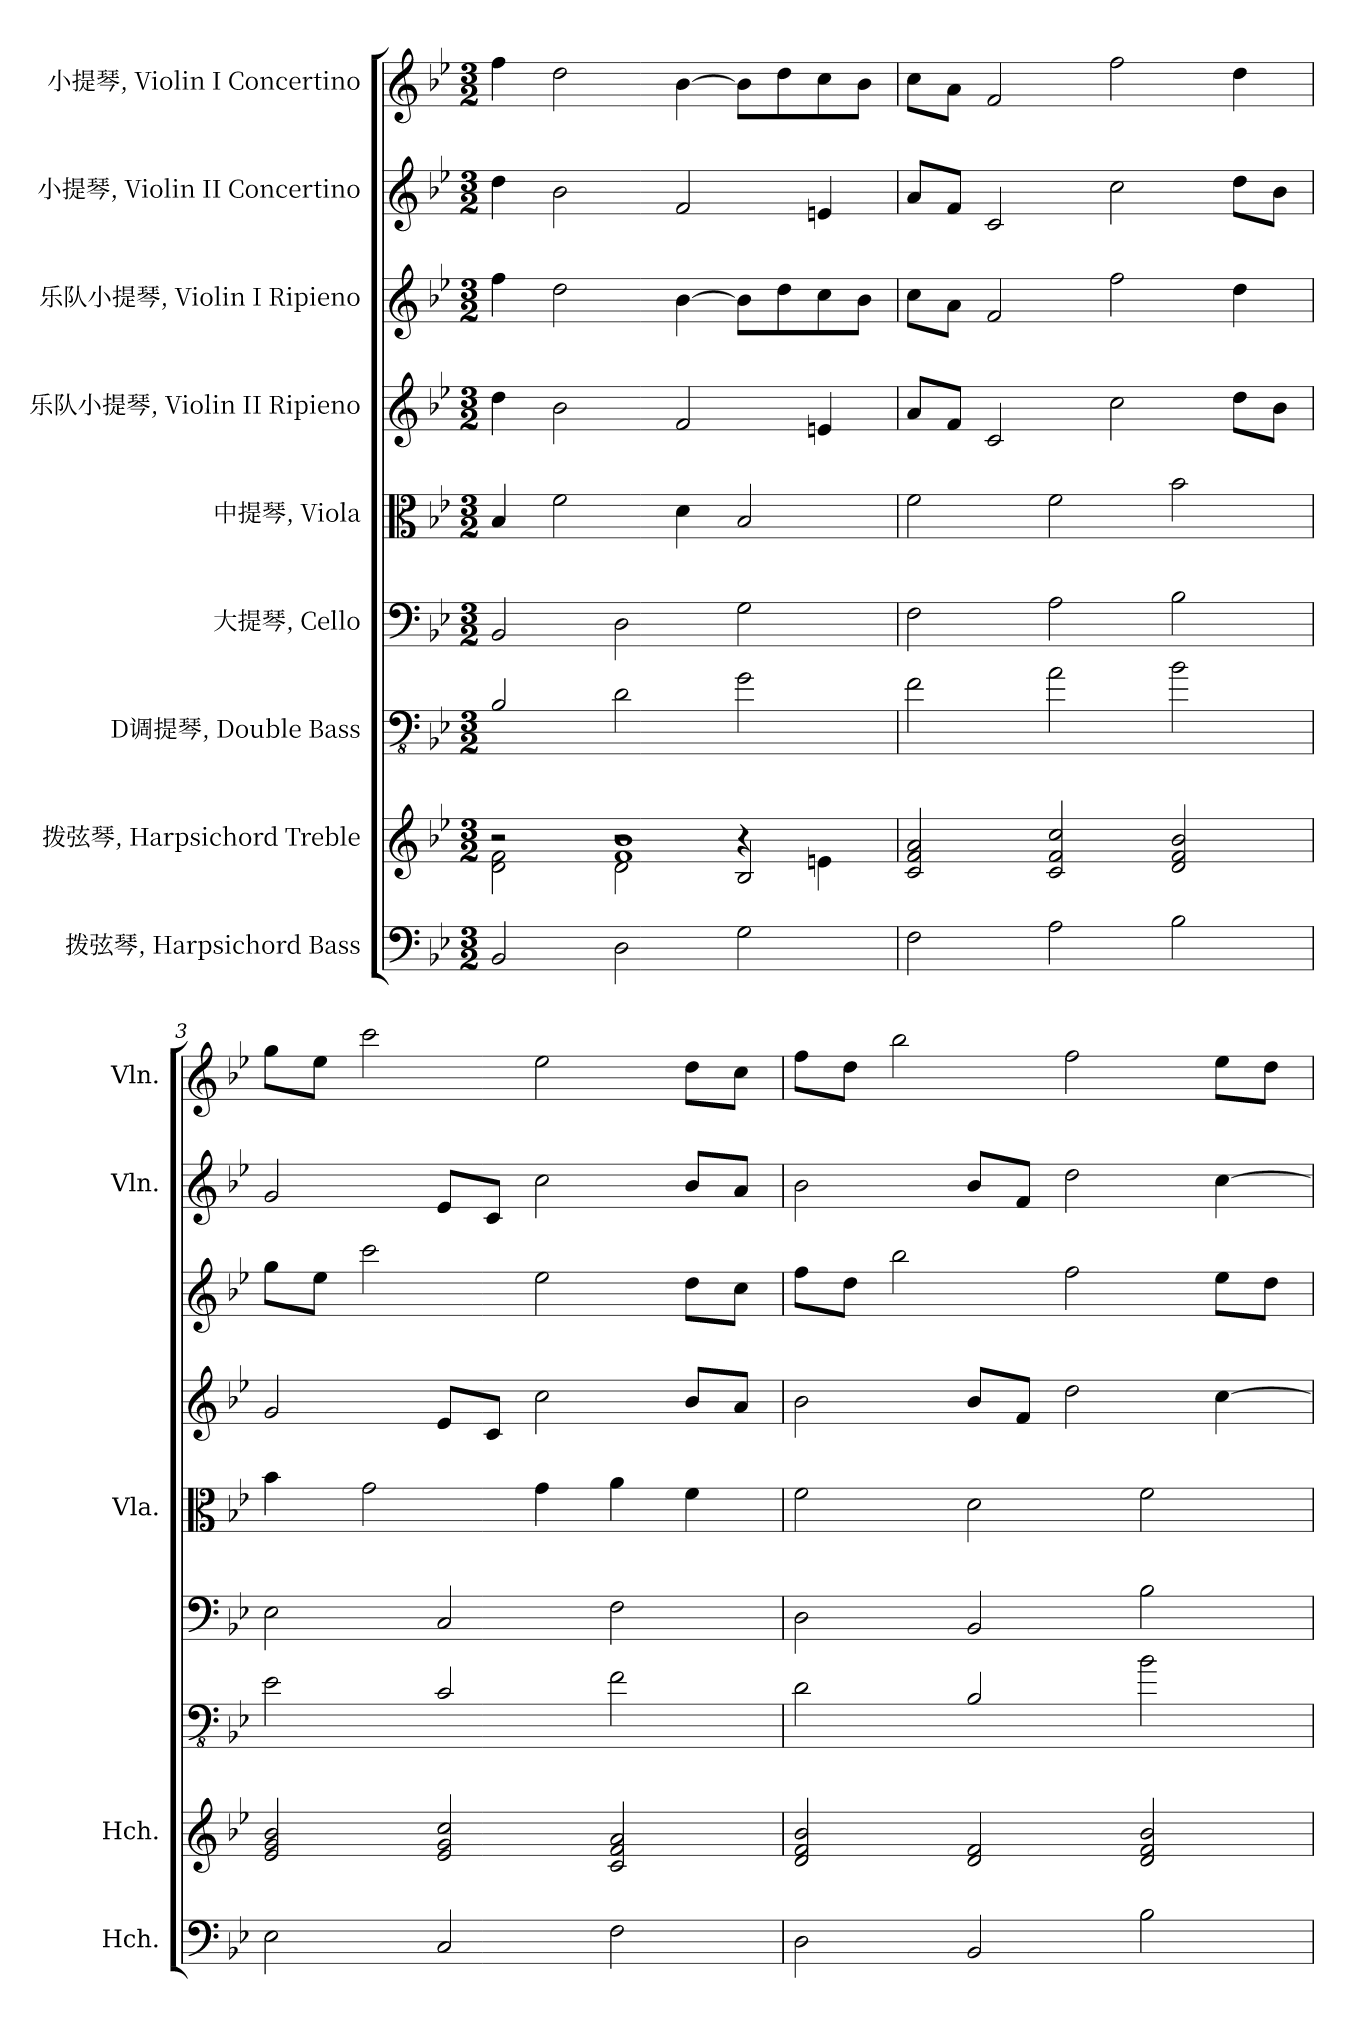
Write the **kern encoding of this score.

**kern	**kern	**kern	**kern	**kern	**kern	**kern	**kern	**kern
*part9	*part8	*part7	*part6	*part5	*part4	*part3	*part2	*part1
*staff9	*staff8	*staff7	*staff6	*staff5	*staff4	*staff3	*staff2	*staff1
*I"拨弦琴, Harpsichord Bass	*I"拨弦琴, Harpsichord Treble	*I"D调提琴, Double Bass	*I"大提琴, Cello	*I"中提琴, Viola	*I"乐队小提琴, Violin II Ripieno	*I"乐队小提琴, Violin  I Ripieno	*I"小提琴, Violin II Concertino	*I"小提琴, Violin  I Concertino
*I'Hch.	*I'Hch.	*	*	*I'Vla.	*	*	*I'Vln.	*I'Vln.
*clefF4	*clefG2	*clefFv4	*clefF4	*clefC3	*clefG2	*clefG2	*clefG2	*clefG2
*	*	*ITrd7c12	*	*	*	*	*	*
*k[b-e-]	*k[b-e-]	*k[b-e-]	*k[b-e-]	*k[b-e-]	*k[b-e-]	*k[b-e-]	*k[b-e-]	*k[b-e-]
*M3/2	*M3/2	*M3/2	*M3/2	*M3/2	*M3/2	*M3/2	*M3/2	*M3/2
*MM190	*MM190	*MM190	*MM190	*MM190	*MM190	*MM190	*MM190	*MM190
=1	=1	=1	=1	=1	=1	=1	=1	=1
*	*^	*	*	*	*	*	*	*
*	*	*^	*	*	*	*	*	*	*
2BB-/	2r	2d\ 2f\	2r	2BBB-/	2BB-/	4B-/	4dd\	4ff\	4dd\	4ff\
.	.	.	.	.	.	2f\	2b-\	2dd\	2b-\	2dd\
2D\	1f 1b-	2d\	2r	2DD\	2D\	.	.	.	.	.
.	.	.	.	.	.	4d\	2f/	[4b-\	2f/	[4b-\
2G\	.	4r	2B-/	2GG\	2G\	2B-/	.	8b-\L]	.	8b-\L]
.	.	.	.	.	.	.	.	8dd\	.	8dd\
.	.	4en\	.	.	.	.	4en/	8cc\	4en/	8cc\
.	.	.	.	.	.	.	.	8b-\J	.	8b-\J
*	*v	*v	*v	*	*	*	*	*	*	*
=2	=2	=2	=2	=2	=2	=2	=2	=2
2F\	2c/ 2f/ 2a/	2FF\	2F\	2f\	8a/L	8cc\L	8a/L	8cc\L
.	.	.	.	.	8f/J	8a\J	8f/J	8a\J
.	.	.	.	.	2c/	2f/	2c/	2f/
2A\	2c/ 2f/ 2cc/	2AA\	2A\	2f\	.	.	.	.
.	.	.	.	.	2cc\	2ff\	2cc\	2ff\
2B-\	2d/ 2f/ 2b-/	2BB-\	2B-\	2b-\	.	.	.	.
.	.	.	.	.	8dd\L	4dd\	8dd\L	4dd\
.	.	.	.	.	8b-\J	.	8b-\J	.
=3	=3	=3	=3	=3	=3	=3	=3	=3
2E-\	2e-/ 2g/ 2b-/	2EE-\	2E-\	4b-\	2g/	8gg\L	2g/	8gg\L
.	.	.	.	.	.	8ee-\J	.	8ee-\J
.	.	.	.	2g\	.	2ccc\	.	2ccc\
2C/	2e-/ 2g/ 2cc/	2CC/	2C/	.	8e-/L	.	8e-/L	.
.	.	.	.	.	8c/J	.	8c/J	.
.	.	.	.	4g\	2cc\	2ee-\	2cc\	2ee-\
2F\	2c/ 2f/ 2a/	2FF\	2F\	4a\	.	.	.	.
.	.	.	.	4f\	8b-/L	8dd\L	8b-/L	8dd\L
.	.	.	.	.	8a/J	8cc\J	8a/J	8cc\J
=4	=4	=4	=4	=4	=4	=4	=4	=4
2D\	2d/ 2f/ 2b-/	2DD\	2D\	2f\	2b-\	8ff\L	2b-\	8ff\L
.	.	.	.	.	.	8dd\J	.	8dd\J
.	.	.	.	.	.	2bb-\	.	2bb-\
2BB-/	2d/ 2f/	2BBB-/	2BB-/	2d\	8b-/L	.	8b-/L	.
.	.	.	.	.	8f/J	.	8f/J	.
.	.	.	.	.	2dd\	2ff\	2dd\	2ff\
2B-\	2d/ 2f/ 2b-/	2BB-\	2B-\	2f\	.	.	.	.
.	.	.	.	.	[4cc\	8ee-\L	[4cc\	8ee-\L
.	.	.	.	.	.	8dd\J	.	8dd\J
=	=	=	=	=	=	=	=	=
*-	*-	*-	*-	*-	*-	*-	*-	*-
